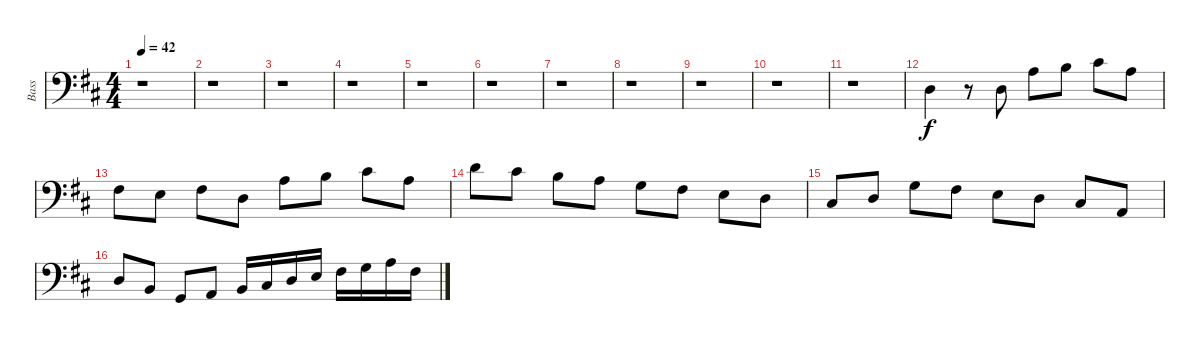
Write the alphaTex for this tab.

\track ("Bass" "Bass") {instrument contrabass}
\staff {score}
\tuning (G2 D2 A1 E1) {hide}
\ts (4 4)
\tempo 42
\clef f4
\ks d
r.1{dy mp} |
r.1 |
r.1 |
r.1 |
r.1 |
r.1 |
r.1 |
r.1 |
r.1 |
r.1 |
r.1 |
0.2.4{dy f volume 12 balance 11 instrument trumpet} r.8 0.2.8 2.1.8 4.1.8 6.1.8 7.2.8 |
4.2.8 2.2.8 4.2.8 0.2.8 2.1.8 4.1.8 6.1.8 7.2.8 |
7.1.8 6.1.8 4.1.8 2.1.8 0.1.8 4.2.8 2.2.8 0.2.8 |
4.3.8 0.2.8 0.1.8 4.2.8 2.2.8 0.2.8 4.3.8 0.3.8 |
0.2.8 2.3.8 3.4.8 0.3.8 2.3.16 4.3.16 0.2.16 2.2.16 4.2.16 0.1.16 2.1.16 4.2.16
